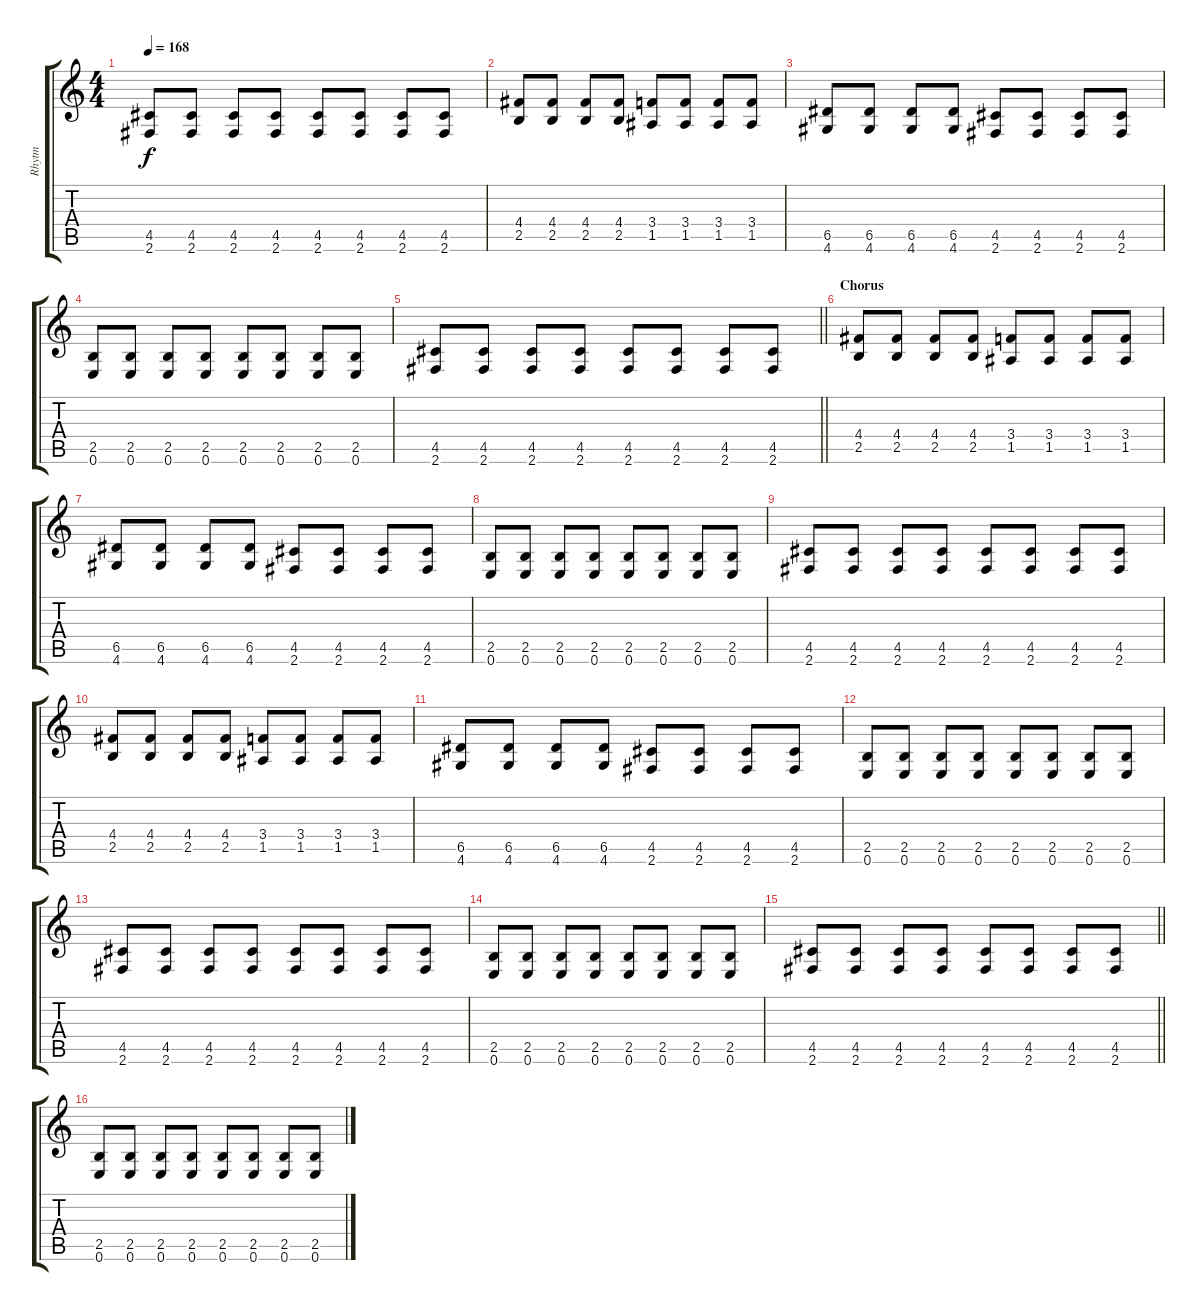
\track ("Rhytm" "Rhytm") {instrument distortionguitar}
\staff {score tabs}
\tuning (E4 B3 G3 D3 A2 E2) {hide}
\ts (4 4)
\tempo 168
\clef g2
\ks c
(4.5 2.6).8{dy f} (4.5 2.6).8 (4.5 2.6).8 (4.5 2.6).8 (4.5 2.6).8 (4.5 2.6).8 (4.5 2.6).8 (4.5 2.6).8 |
(4.4 2.5).8 (4.4 2.5).8 (4.4 2.5).8 (4.4 2.5).8 (3.4 1.5).8 (3.4 1.5).8 (3.4 1.5).8 (3.4 1.5).8 |
(6.5 4.6).8 (6.5 4.6).8 (6.5 4.6).8 (6.5 4.6).8 (4.5 2.6).8 (4.5 2.6).8 (4.5 2.6).8 (4.5 2.6).8 |
(2.5 0.6).8 (2.5 0.6).8 (2.5 0.6).8 (2.5 0.6).8 (2.5 0.6).8 (2.5 0.6).8 (2.5 0.6).8 (2.5 0.6).8 |
\barLineRight lightlight
(4.5 2.6).8 (4.5 2.6).8 (4.5 2.6).8 (4.5 2.6).8 (4.5 2.6).8 (4.5 2.6).8 (4.5 2.6).8 (4.5 2.6).8 |
\section ("" "Chorus")
(4.4 2.5).8{volume 13 instrument distortionguitar} (4.4 2.5).8 (4.4 2.5).8 (4.4 2.5).8 (3.4 1.5).8 (3.4 1.5).8 (3.4 1.5).8 (3.4 1.5).8 |
(6.5 4.6).8 (6.5 4.6).8 (6.5 4.6).8 (6.5 4.6).8 (4.5 2.6).8 (4.5 2.6).8 (4.5 2.6).8 (4.5 2.6).8 |
(2.5 0.6).8 (2.5 0.6).8 (2.5 0.6).8 (2.5 0.6).8 (2.5 0.6).8 (2.5 0.6).8 (2.5 0.6).8 (2.5 0.6).8 |
(4.5 2.6).8 (4.5 2.6).8 (4.5 2.6).8 (4.5 2.6).8 (4.5 2.6).8 (4.5 2.6).8 (4.5 2.6).8 (4.5 2.6).8 |
(4.4 2.5).8 (4.4 2.5).8 (4.4 2.5).8 (4.4 2.5).8 (3.4 1.5).8 (3.4 1.5).8 (3.4 1.5).8 (3.4 1.5).8 |
(6.5 4.6).8 (6.5 4.6).8 (6.5 4.6).8 (6.5 4.6).8 (4.5 2.6).8 (4.5 2.6).8 (4.5 2.6).8 (4.5 2.6).8 |
(2.5 0.6).8 (2.5 0.6).8 (2.5 0.6).8 (2.5 0.6).8 (2.5 0.6).8 (2.5 0.6).8 (2.5 0.6).8 (2.5 0.6).8 |
(4.5 2.6).8 (4.5 2.6).8 (4.5 2.6).8 (4.5 2.6).8 (4.5 2.6).8 (4.5 2.6).8 (4.5 2.6).8 (4.5 2.6).8 |
(2.5 0.6).8 (2.5 0.6).8 (2.5 0.6).8 (2.5 0.6).8 (2.5 0.6).8 (2.5 0.6).8 (2.5 0.6).8 (2.5 0.6).8 |
\barLineRight lightlight
(4.5 2.6).8 (4.5 2.6).8 (4.5 2.6).8 (4.5 2.6).8 (4.5 2.6).8 (4.5 2.6).8 (4.5 2.6).8 (4.5 2.6).8 |
(2.5 0.6).8 (2.5 0.6).8 (2.5 0.6).8 (2.5 0.6).8 (2.5 0.6).8 (2.5 0.6).8 (2.5 0.6).8 (2.5 0.6).8
